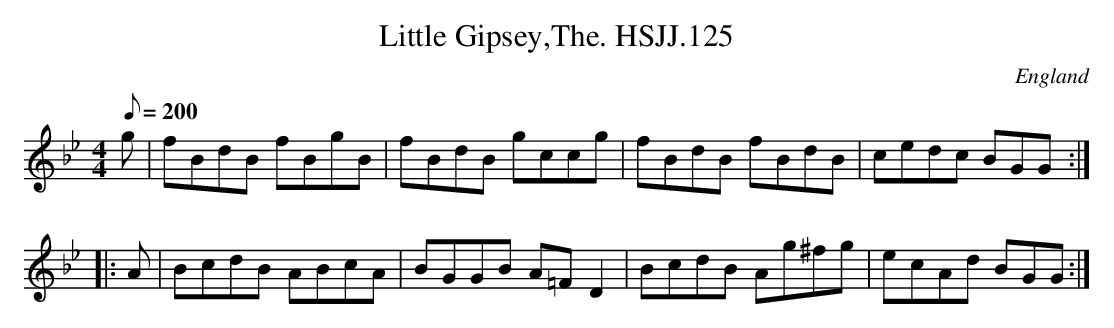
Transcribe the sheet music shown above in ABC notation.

X:1
T:Little Gipsey,The. HSJJ.125
M:4/4
L:1/8
Q:200
O:England
K:Bb
g|fBdB fBgB|fBdB gccg|fBdB fBdB|cedc BGG:|!
|:A|BcdB ABcA|BGGB A=FD2|BcdB Ag^fg|ecAd BGG:|]
